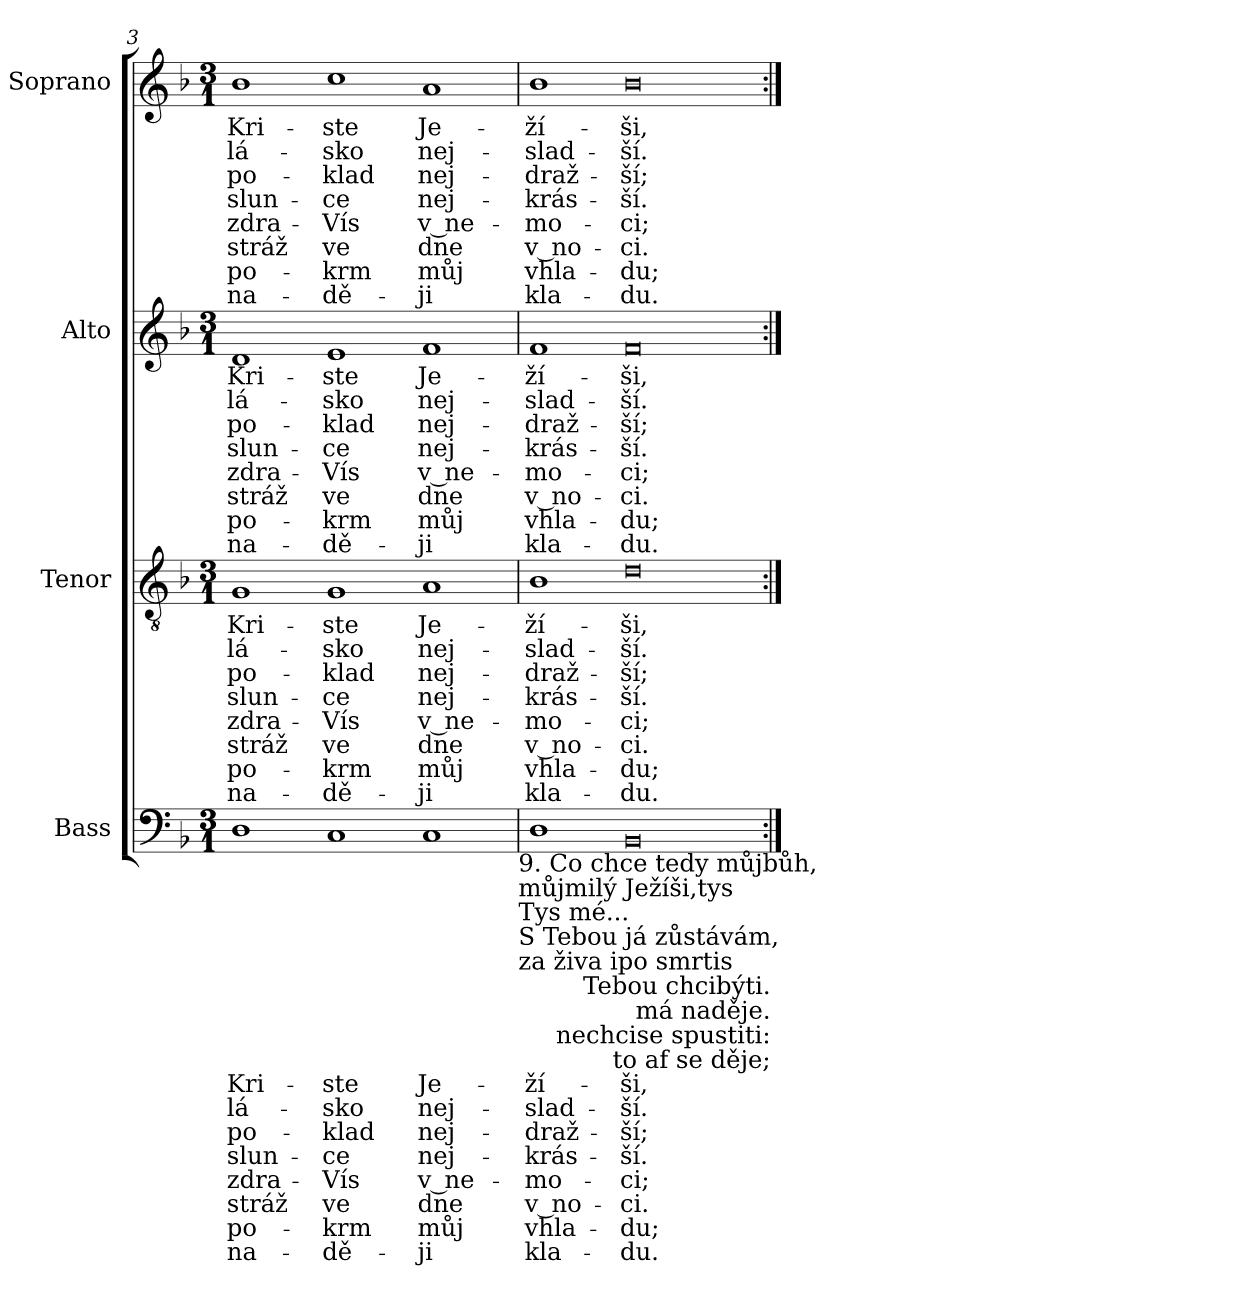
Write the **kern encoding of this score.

**kern	**text	**text	**text	**text	**text	**text	**text	**text	**kern	**text	**text	**text	**text	**text	**text	**text	**text	**kern	**text	**text	**text	**text	**text	**text	**text	**text	**kern	**text	**text	**text	**text	**text	**text	**text	**text
*part4	*part4	*part4	*part4	*part4	*part4	*part4	*part4	*part4	*part3	*part3	*part3	*part3	*part3	*part3	*part3	*part3	*part3	*part2	*part2	*part2	*part2	*part2	*part2	*part2	*part2	*part2	*part1	*part1	*part1	*part1	*part1	*part1	*part1	*part1	*part1
*staff4	*staff4	*staff4	*staff4	*staff4	*staff4	*staff4	*staff4	*staff4	*staff3	*staff3	*staff3	*staff3	*staff3	*staff3	*staff3	*staff3	*staff3	*staff2	*staff2	*staff2	*staff2	*staff2	*staff2	*staff2	*staff2	*staff2	*staff1	*staff1	*staff1	*staff1	*staff1	*staff1	*staff1	*staff1	*staff1
*I"Bass	*	*	*	*	*	*	*	*	*I"Tenor	*	*	*	*	*	*	*	*	*I"Alto	*	*	*	*	*	*	*	*	*I"Soprano	*	*	*	*	*	*	*	*
*I'B.	*	*	*	*	*	*	*	*	*I'T.	*	*	*	*	*	*	*	*	*I'A.	*	*	*	*	*	*	*	*	*I'S.	*	*	*	*	*	*	*	*
*clefF4	*	*	*	*	*	*	*	*	*clefGv2	*	*	*	*	*	*	*	*	*clefG2	*	*	*	*	*	*	*	*	*clefG2	*	*	*	*	*	*	*	*
*k[b-]	*	*	*	*	*	*	*	*	*k[b-]	*	*	*	*	*	*	*	*	*k[b-]	*	*	*	*	*	*	*	*	*k[b-]	*	*	*	*	*	*	*	*
*F:	*	*	*	*	*	*	*	*	*F:	*	*	*	*	*	*	*	*	*F:	*	*	*	*	*	*	*	*	*F:	*	*	*	*	*	*	*	*
*M3/1	*	*	*	*	*	*	*	*	*M3/1	*	*	*	*	*	*	*	*	*M3/1	*	*	*	*	*	*	*	*	*M3/1	*	*	*	*	*	*	*	*
=3	=3	=3	=3	=3	=3	=3	=3	=3	=3	=3	=3	=3	=3	=3	=3	=3	=3	=3	=3	=3	=3	=3	=3	=3	=3	=3	=3	=3	=3	=3	=3	=3	=3	=3	=3
!	!LO:LY:a	!LO:LY:a	!LO:LY:a	!LO:LY:a	!LO:LY:a	!LO:LY:a	!LO:LY:a	!LO:LY:a	!	!LO:LY:a	!LO:LY:a	!LO:LY:a	!LO:LY:a	!LO:LY:a	!LO:LY:a	!LO:LY:a	!LO:LY:a	!	!LO:LY:a	!LO:LY:a	!LO:LY:a	!LO:LY:a	!LO:LY:a	!LO:LY:a	!LO:LY:a	!LO:LY:a	!	!LO:LY:b	!LO:LY:b	!LO:LY:b	!LO:LY:b	!LO:LY:b	!LO:LY:b	!LO:LY:b	!LO:LY:b
1D	Kri-	lá-	po-	slun-	zdra-	stráž	po-	na-	1G	Kri-	lá-	po-	slun-	zdra-	stráž	po-	na-	1d	Kri-	lá-	po-	slun-	zdra-	stráž	po-	na-	1b-	Kri-	lá-	po-	slun-	zdra-	stráž	po-	na-
!	!LO:LY:a	!LO:LY:a	!LO:LY:a	!LO:LY:a	!LO:LY:a	!LO:LY:a	!LO:LY:a	!LO:LY:a	!	!LO:LY:a	!LO:LY:a	!LO:LY:a	!LO:LY:a	!LO:LY:a	!LO:LY:a	!LO:LY:a	!LO:LY:a	!	!LO:LY:a	!LO:LY:a	!LO:LY:a	!LO:LY:a	!LO:LY:a	!LO:LY:a	!LO:LY:a	!LO:LY:a	!	!LO:LY:b	!LO:LY:b	!LO:LY:b	!LO:LY:b	!LO:LY:b	!LO:LY:b	!LO:LY:b	!LO:LY:b
1C	-ste	-sko	-klad	-ce	-Vís	ve	-krm	-dě-	1G	-ste	-sko	-klad	-ce	-Vís	ve	-krm	-dě-	1e	-ste	-sko	-klad	-ce	-Vís	ve	-krm	-dě-	1cc	-ste	-sko	-klad	-ce	-Vís	ve	-krm	-dě-
!	!LO:LY:a	!LO:LY:a	!LO:LY:a	!LO:LY:a	!LO:LY:a	!LO:LY:a	!LO:LY:a	!LO:LY:a	!	!LO:LY:a	!LO:LY:a	!LO:LY:a	!LO:LY:a	!LO:LY:a	!LO:LY:a	!LO:LY:a	!LO:LY:a	!	!LO:LY:a	!LO:LY:a	!LO:LY:a	!LO:LY:a	!LO:LY:a	!LO:LY:a	!LO:LY:a	!LO:LY:a	!	!LO:LY:b	!LO:LY:b	!LO:LY:b	!LO:LY:b	!LO:LY:b	!LO:LY:b	!LO:LY:b	!LO:LY:b
1C	Je-	nej-	nej-	nej-	v ne-	dne	můj	-ji	1A	Je-	nej-	nej-	nej-	v ne-	dne	můj	-ji	1f	Je-	nej-	nej-	nej-	v ne-	dne	můj	-ji	1a	Je-	nej-	nej-	nej-	v ne-	dne	můj	-ji
!LO:TX:b:t=9. Co chce tedy můjbůh,	!	!	!	!	!	!	!	!	!	!	!	!	!	!	!	!	!	!	!	!	!	!	!	!	!	!	!	!	!	!	!	!	!	!	!
!LO:TX:b:t=můjmilý Ježíši,tys	!	!	!	!	!	!	!	!	!	!	!	!	!	!	!	!	!	!	!	!	!	!	!	!	!	!	!	!	!	!	!	!	!	!	!
!LO:TX:b:t=Tys mé...	!	!	!	!	!	!	!	!	!	!	!	!	!	!	!	!	!	!	!	!	!	!	!	!	!	!	!	!	!	!	!	!	!	!	!
!LO:TX:b:t=S Tebou já zůstávám,	!	!	!	!	!	!	!	!	!	!	!	!	!	!	!	!	!	!	!	!	!	!	!	!	!	!	!	!	!	!	!	!	!	!	!
!LO:TX:b:t=za živa ipo smrtis	!	!	!	!	!	!	!	!	!	!	!	!	!	!	!	!	!	!	!	!	!	!	!	!	!	!	!	!	!	!	!	!	!	!	!
=4	=4	=4	=4	=4	=4	=4	=4	=4	=4	=4	=4	=4	=4	=4	=4	=4	=4	=4	=4	=4	=4	=4	=4	=4	=4	=4	=4	=4	=4	=4	=4	=4	=4	=4	=4
!	!LO:LY:a:rj	!LO:LY:a:rj	!LO:LY:a:rj	!LO:LY:a:rj	!LO:LY:a:rj	!LO:LY:a:rj	!LO:LY:a:rj	!LO:LY:a:rj	!	!LO:LY:a:rj	!LO:LY:a:rj	!LO:LY:a:rj	!LO:LY:a:rj	!LO:LY:a:rj	!LO:LY:a:rj	!LO:LY:a:rj	!LO:LY:a:rj	!	!LO:LY:a:rj	!LO:LY:a:rj	!LO:LY:a:rj	!LO:LY:a:rj	!LO:LY:a:rj	!LO:LY:a:rj	!LO:LY:a:rj	!LO:LY:a:rj	!	!LO:LY:b:rj	!LO:LY:b:rj	!LO:LY:b:rj	!LO:LY:b:rj	!LO:LY:b:rj	!LO:LY:b:rj	!LO:LY:b:rj	!LO:LY:b:rj
1D	-ží-	-slad-	-draž-	-krás-	-mo-	v no-	vhla-	kla-	1B-	-ží-	-slad-	-draž-	-krás-	-mo-	v no-	vhla-	kla-	1f	-ží-	-slad-	-draž-	-krás-	-mo-	v no-	vhla-	kla-	1b-	-ží-	-slad-	-draž-	-krás-	-mo-	v no-	vhla-	kla-
!	!LO:LY:a	!LO:LY:a	!LO:LY:a	!LO:LY:a	!LO:LY:a	!LO:LY:a	!LO:LY:a	!LO:LY:a	!	!LO:LY:a	!LO:LY:a	!LO:LY:a	!LO:LY:a	!LO:LY:a	!LO:LY:a	!LO:LY:a	!LO:LY:a	!	!LO:LY:a	!LO:LY:a	!LO:LY:a	!LO:LY:a	!LO:LY:a	!LO:LY:a	!LO:LY:a	!LO:LY:a	!	!LO:LY:b	!LO:LY:b	!LO:LY:b	!LO:LY:b	!LO:LY:b	!LO:LY:b	!LO:LY:b	!LO:LY:b
0BB-	-ši,	-ší.	-ší;	-ší.	-ci;	-ci.	-du;	-du.	0d	-ši,	-ší.	-ší;	-ší.	-ci;	-ci.	-du;	-du.	0f	-ši,	-ší.	-ší;	-ší.	-ci;	-ci.	-du;	-du.	0b-	-ši,	-ší.	-ší;	-ší.	-ci;	-ci.	-du;	-du.
!LO:TX:b:t=Tebou chcibýti.	!	!	!	!	!	!	!	!	!	!	!	!	!	!	!	!	!	!	!	!	!	!	!	!	!	!	!	!	!	!	!	!	!	!	!
!LO:TX:b:t=má naděje.	!	!	!	!	!	!	!	!	!	!	!	!	!	!	!	!	!	!	!	!	!	!	!	!	!	!	!	!	!	!	!	!	!	!	!
!LO:TX:b:t=nechcise spustiti&colon;	!	!	!	!	!	!	!	!	!	!	!	!	!	!	!	!	!	!	!	!	!	!	!	!	!	!	!	!	!	!	!	!	!	!	!
!LO:TX:b:t=to af se děje;	!	!	!	!	!	!	!	!	!	!	!	!	!	!	!	!	!	!	!	!	!	!	!	!	!	!	!	!	!	!	!	!	!	!	!
=:|!	=:|!	=:|!	=:|!	=:|!	=:|!	=:|!	=:|!	=:|!	=:|!	=:|!	=:|!	=:|!	=:|!	=:|!	=:|!	=:|!	=:|!	=:|!	=:|!	=:|!	=:|!	=:|!	=:|!	=:|!	=:|!	=:|!	=:|!	=:|!	=:|!	=:|!	=:|!	=:|!	=:|!	=:|!	=:|!
*-	*-	*-	*-	*-	*-	*-	*-	*-	*-	*-	*-	*-	*-	*-	*-	*-	*-	*-	*-	*-	*-	*-	*-	*-	*-	*-	*-	*-	*-	*-	*-	*-	*-	*-	*-
